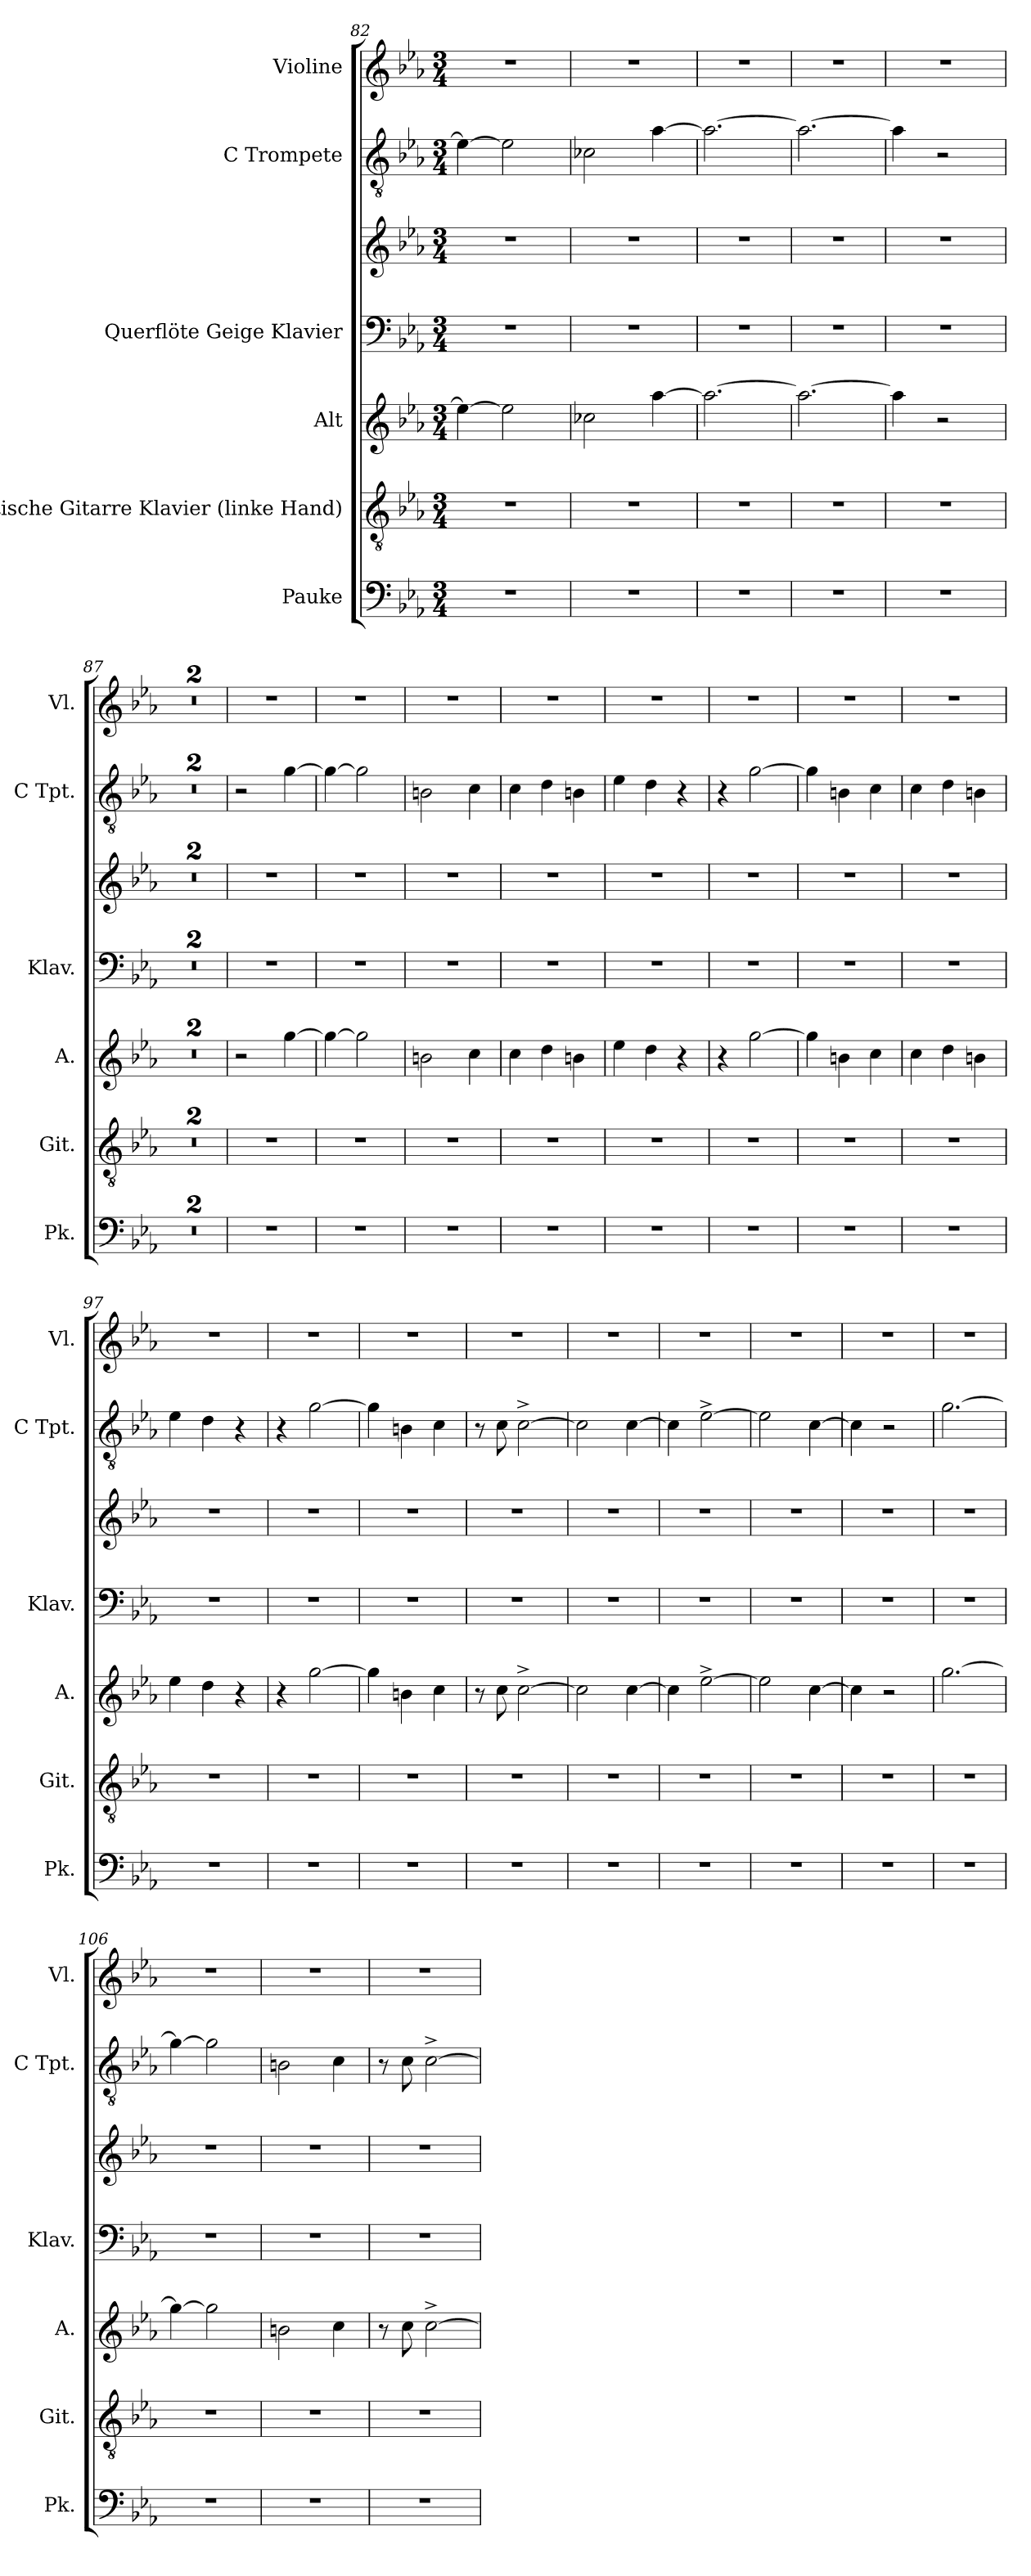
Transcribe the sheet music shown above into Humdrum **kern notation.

**kern	**kern	**kern	**kern	**kern	**kern	**kern
*part6	*part5	*part4	*part3	*part3	*part2	*part1
*staff7	*staff6	*staff5	*staff4	*staff3	*staff2	*staff1
*I"Pauke	*I"Akustische Gitarre Klavier (linke Hand)	*I"Alt	*I"Querflöte Geige Klavier	*	*I"C Trompete	*I"Violine
*I'Pk.	*I'Git.	*I'A.	*I'Klav.	*	*I'C Tpt.	*I'Vl.
*clefF4	*clefGv2	*clefG2	*clefF4	*clefG2	*clefGv2	*clefG2
*k[b-e-a-]	*k[b-e-a-]	*k[b-e-a-]	*k[b-e-a-]	*k[b-e-a-]	*k[b-e-a-]	*k[b-e-a-]
*M3/4	*M3/4	*M3/4	*M3/4	*M3/4	*M3/4	*M3/4
=82	=82	=82	=82	=82	=82	=82
2.r	2.r	4ee-\_	2.r	2.r	4e-\_	2.r
.	.	2ee-\]	.	.	2e-\]	.
=83	=83	=83	=83	=83	=83	=83
2.r	2.r	2cc-X\	2.r	2.r	2c-X\	2.r
.	.	[4aa-\	.	.	[4a-\	.
=84	=84	=84	=84	=84	=84	=84
2.r	2.r	2.aa-\_	2.r	2.r	2.a-\_	2.r
=85	=85	=85	=85	=85	=85	=85
2.r	2.r	2.aa-\_	2.r	2.r	2.a-\_	2.r
=86	=86	=86	=86	=86	=86	=86
2.r	2.r	4aa-\]	2.r	2.r	4a-\]	2.r
.	.	2r	.	.	2r	.
=87	=87	=87	=87	=87	=87	=87
2.r	2.r	2.r	2.r	2.r	2.r	2.r
=88	=88	=88	=88	=88	=88	=88
2.r	2.r	2.r	2.r	2.r	2.r	2.r
=89	=89	=89	=89	=89	=89	=89
2.r	2.r	2r	2.r	2.r	2r	2.r
.	.	[4gg\	.	.	[4g\	.
=90	=90	=90	=90	=90	=90	=90
2.r	2.r	4gg\_	2.r	2.r	4g\_	2.r
.	.	2gg\]	.	.	2g\]	.
!!LO:LB:g=z
=91	=91	=91	=91	=91	=91	=91
2.r	2.r	2bn\	2.r	2.r	2Bn\	2.r
.	.	4cc\	.	.	4c\	.
=92	=92	=92	=92	=92	=92	=92
2.r	2.r	4cc\	2.r	2.r	4c\	2.r
.	.	4dd\	.	.	4d\	.
.	.	4bn\	.	.	4Bn\	.
=93	=93	=93	=93	=93	=93	=93
2.r	2.r	4ee-\	2.r	2.r	4e-\	2.r
.	.	4dd\	.	.	4d\	.
.	.	4r	.	.	4r	.
=94	=94	=94	=94	=94	=94	=94
2.r	2.r	4r	2.r	2.r	4r	2.r
.	.	[2gg\	.	.	[2g\	.
=95	=95	=95	=95	=95	=95	=95
2.r	2.r	4gg\]	2.r	2.r	4g\]	2.r
.	.	4bn\	.	.	4Bn\	.
.	.	4cc\	.	.	4c\	.
=96	=96	=96	=96	=96	=96	=96
2.r	2.r	4cc\	2.r	2.r	4c\	2.r
.	.	4dd\	.	.	4d\	.
.	.	4bn\	.	.	4Bn\	.
=97	=97	=97	=97	=97	=97	=97
2.r	2.r	4ee-\	2.r	2.r	4e-\	2.r
.	.	4dd\	.	.	4d\	.
.	.	4r	.	.	4r	.
=98	=98	=98	=98	=98	=98	=98
2.r	2.r	4r	2.r	2.r	4r	2.r
.	.	[2gg\	.	.	[2g\	.
=99	=99	=99	=99	=99	=99	=99
2.r	2.r	4gg\]	2.r	2.r	4g\]	2.r
.	.	4bn\	.	.	4Bn\	.
.	.	4cc\	.	.	4c\	.
!!LO:PB:g=z
=100	=100	=100	=100	=100	=100	=100
2.r	2.r	8r	2.r	2.r	8r	2.r
.	.	8cc\	.	.	8c\	.
.	.	[2cc^\	.	.	[2c^\	.
=101	=101	=101	=101	=101	=101	=101
2.r	2.r	2cc\]	2.r	2.r	2c\]	2.r
.	.	[4cc\	.	.	[4c\	.
=102	=102	=102	=102	=102	=102	=102
2.r	2.r	4cc\]	2.r	2.r	4c\]	2.r
.	.	[2ee-^\	.	.	[2e-^\	.
=103	=103	=103	=103	=103	=103	=103
2.r	2.r	2ee-\]	2.r	2.r	2e-\]	2.r
.	.	[4cc\	.	.	[4c\	.
=104	=104	=104	=104	=104	=104	=104
2.r	2.r	4cc\]	2.r	2.r	4c\]	2.r
.	.	2r	.	.	2r	.
=105	=105	=105	=105	=105	=105	=105
2.r	2.r	[2.gg\	2.r	2.r	[2.g\	2.r
=106	=106	=106	=106	=106	=106	=106
2.r	2.r	4gg\_	2.r	2.r	4g\_	2.r
.	.	2gg\]	.	.	2g\]	.
=107	=107	=107	=107	=107	=107	=107
2.r	2.r	2bn\	2.r	2.r	2Bn\	2.r
.	.	4cc\	.	.	4c\	.
=108	=108	=108	=108	=108	=108	=108
2.r	2.r	8r	2.r	2.r	8r	2.r
.	.	8cc\	.	.	8c\	.
.	.	[2cc^\	.	.	[2c^\	.
=	=	=	=	=	=	=
*-	*-	*-	*-	*-	*-	*-
